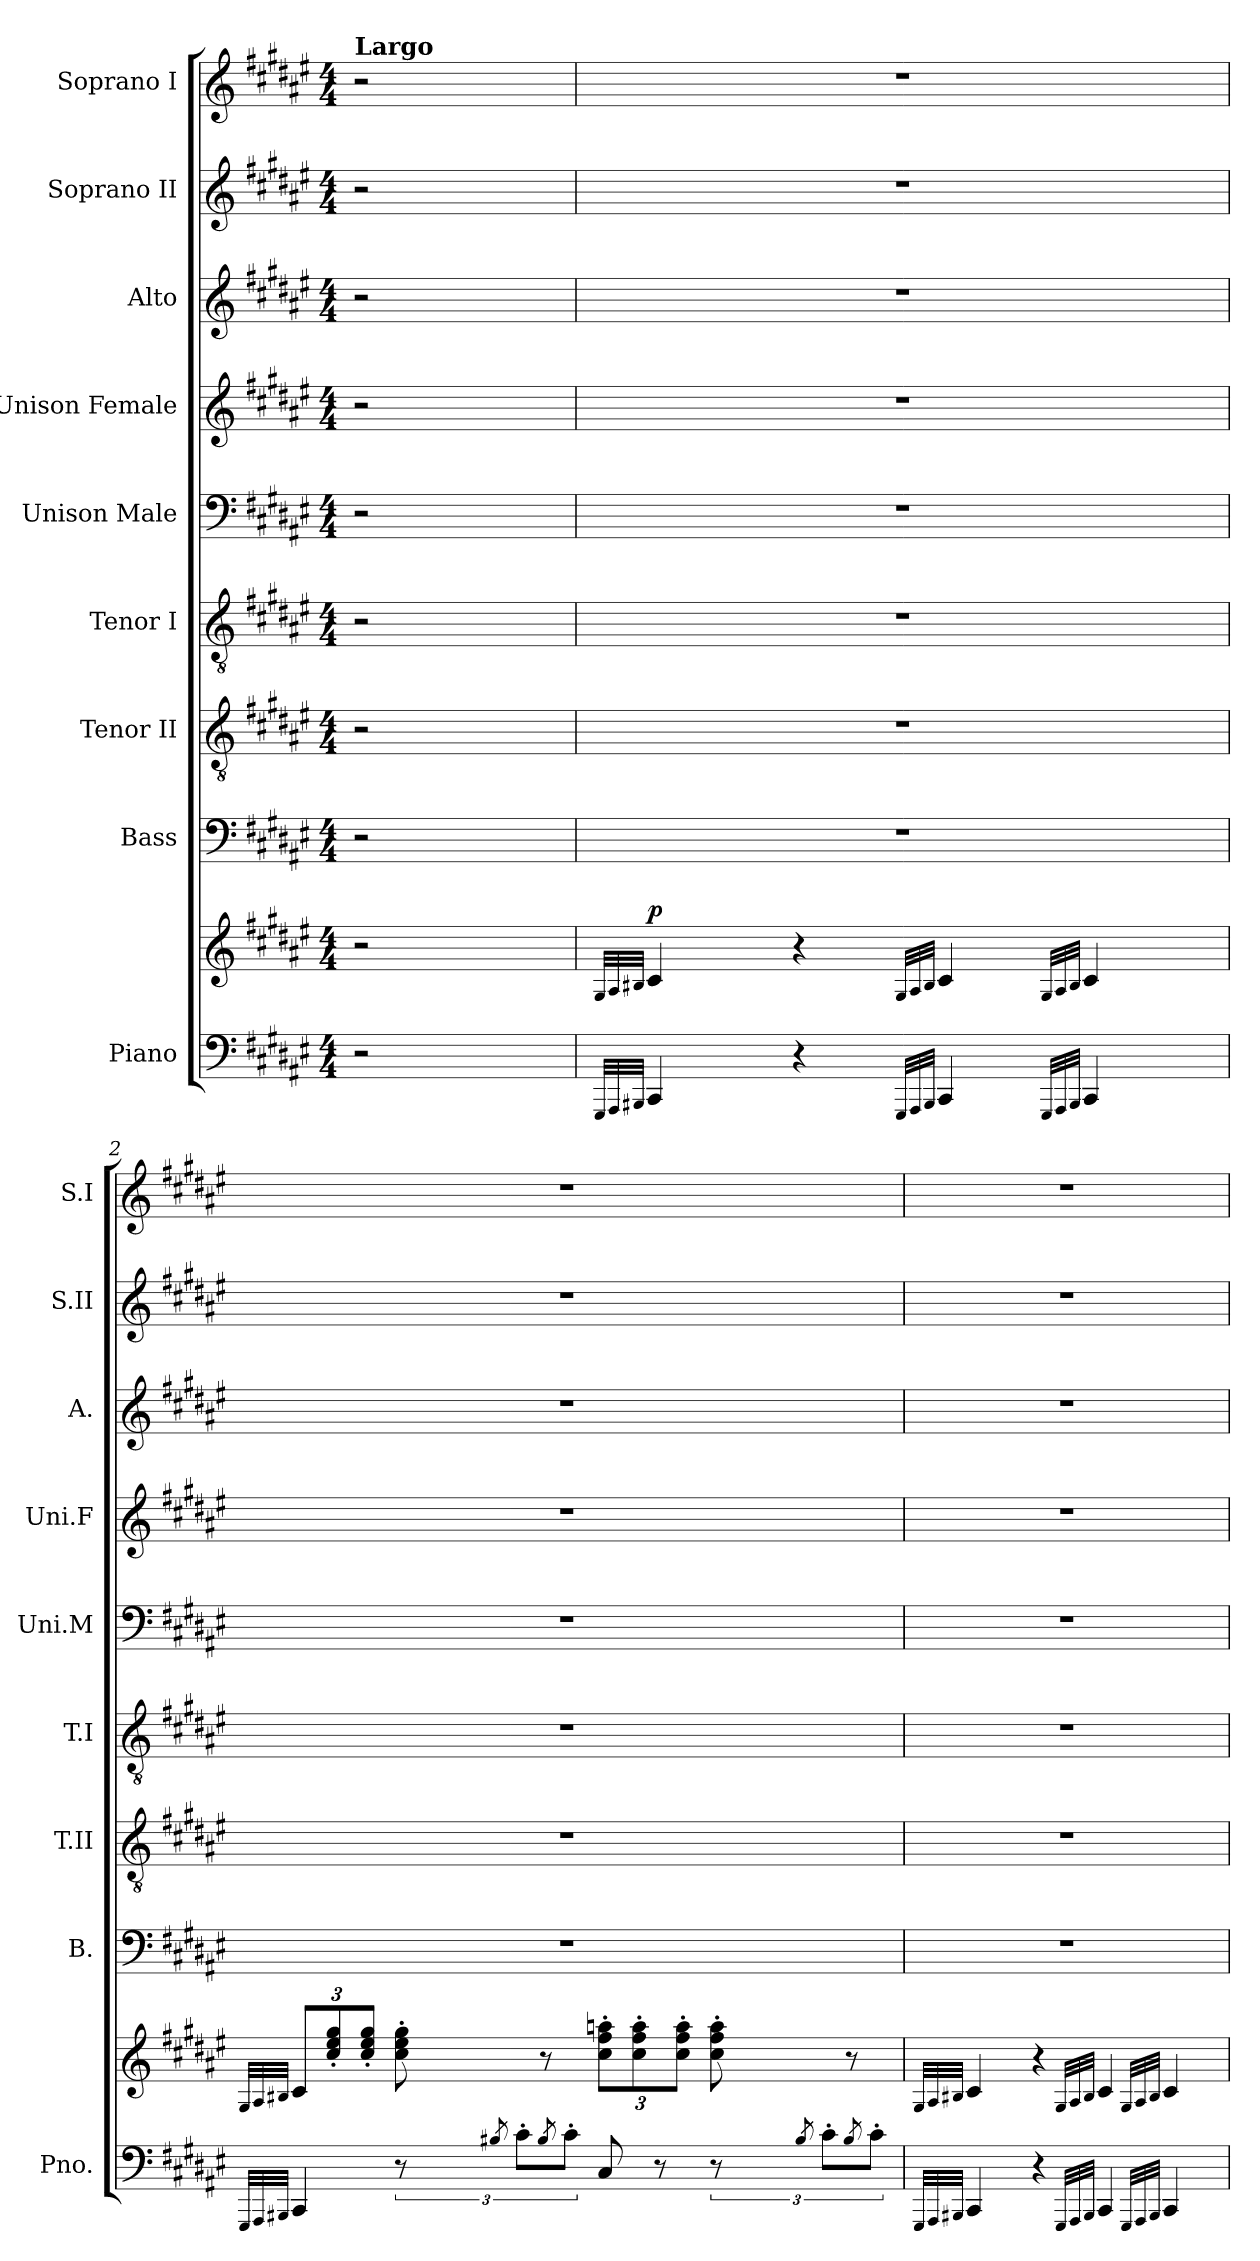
**kern	**kern	**dynam	**kern	**kern	**kern	**kern	**kern	**kern	**kern	**kern
*part9	*part9	*part9	*part8	*part7	*part6	*part5	*part4	*part3	*part2	*part1
*staff10	*staff9	*staff9/10	*staff8	*staff7	*staff6	*staff5	*staff4	*staff3	*staff2	*staff1
*I"Piano	*	*	*I"Bass	*I"Tenor II	*I"Tenor I	*I"Unison Male	*I"Unison Female	*I"Alto	*I"Soprano II	*I"Soprano I
*I'Pno.	*	*	*I'B.	*I'T.II	*I'T.I	*I'Uni.M	*I'Uni.F	*I'A.	*I'S.II	*I'S.I
*clefF4	*clefG2	*	*clefF4	*clefGv2	*clefGv2	*clefF4	*clefG2	*clefG2	*clefG2	*clefG2
*	*	*	*	*	*ITrd1c2	*ITrd1c2	*	*	*	*
*k[f#c#g#d#a#e#]	*k[f#c#g#d#a#e#]	*	*k[f#c#g#d#a#e#]	*k[f#c#g#d#a#e#]	*k[f#c#g#d#a#e#]	*k[f#c#g#d#a#e#]	*k[f#c#g#d#a#e#]	*k[f#c#g#d#a#e#]	*k[f#c#g#d#a#e#]	*k[f#c#g#d#a#e#]
*M4/4	*M4/4	*	*M4/4	*M4/4	*M4/4	*M4/4	*M4/4	*M4/4	*M4/4	*M4/4
=	=	=	=	=	=	=	=	=	=	=
!	!	!	!	!	!	!	!	!	!	!LO:TX:a:B:t=Largo
2r	2r	.	2r	2r	2r	2r	2r	2r	2r	2r
=1	=1	=1	=1	=1	=1	=1	=1	=1	=1	=1
32qGGG#/LLL	32qG#/LLL	.	.	.	.	.	.	.	.	.
32qAAA#/	32qA#/	.	.	.	.	.	.	.	.	.
32qBBB#X/JJJ	32qB#X/JJJ	.	.	.	.	.	.	.	.	.
!	!	!LO:DY:a	!	!	!	!	!	!	!	!
4CC#/	4c#/	p	1r	1r	1r	1r	1r	1r	1r	1r
4r	4r	.	.	.	.	.	.	.	.	.
32qGGG#/LLL	32qG#/LLL	.	.	.	.	.	.	.	.	.
32qAAA#/	32qA#/	.	.	.	.	.	.	.	.	.
32qBBB#/JJJ	32qB#/JJJ	.	.	.	.	.	.	.	.	.
4CC#/	4c#/	.	.	.	.	.	.	.	.	.
32qGGG#/LLL	32qG#/LLL	.	.	.	.	.	.	.	.	.
32qAAA#/	32qA#/	.	.	.	.	.	.	.	.	.
32qBBB#/JJJ	32qB#/JJJ	.	.	.	.	.	.	.	.	.
4CC#/	4c#/	.	.	.	.	.	.	.	.	.
=2	=2	=2	=2	=2	=2	=2	=2	=2	=2	=2
32qGGG#/LLL	32qG#/LLL	.	.	.	.	.	.	.	.	.
32qAAA#/	32qA#/	.	.	.	.	.	.	.	.	.
32qBBB#X/JJJ	32qB#X/JJJ	.	.	.	.	.	.	.	.	.
*	*Xbrackettup	*	*	*	*	*	*	*	*	*
4CC#/	12c#/L	.	1r	1r	1r	1r	1r	1r	1r	1r
.	12cc#/' 12ee#/' 12gg#/'	.	.	.	.	.	.	.	.	.
.	12cc#/' 12ee#/' 12gg#/'J	.	.	.	.	.	.	.	.	.
12r	8cc#\' 8ee#\' 8gg#\'	.	.	.	.	.	.	.	.	.
[8qB#X/	.	.	.	.	.	.	.	.	.	.
12c#'\L	.	.	.	.	.	.	.	.	.	.
.	8r	.	.	.	.	.	.	.	.	.
[8qB#/	.	.	.	.	.	.	.	.	.	.
12c#'\J	.	.	.	.	.	.	.	.	.	.
8C#/	12cc#\' 12ff#\' 12aan\'L	.	.	.	.	.	.	.	.	.
.	12cc#\' 12ff#\' 12aa\'	.	.	.	.	.	.	.	.	.
8r	.	.	.	.	.	.	.	.	.	.
.	12cc#\' 12ff#\' 12aa\'J	.	.	.	.	.	.	.	.	.
12r	8cc#\' 8ff#\' 8aa\'	.	.	.	.	.	.	.	.	.
[8qB#/	.	.	.	.	.	.	.	.	.	.
12c#'\L	.	.	.	.	.	.	.	.	.	.
.	8r	.	.	.	.	.	.	.	.	.
[8qB#/	.	.	.	.	.	.	.	.	.	.
12c#'\J	.	.	.	.	.	.	.	.	.	.
=3	=3	=3	=3	=3	=3	=3	=3	=3	=3	=3
32qGGG#/LLL	32qG#/LLL	.	.	.	.	.	.	.	.	.
32qAAA#/	32qA#/	.	.	.	.	.	.	.	.	.
32qBBB#X/JJJ	32qB#X/JJJ	.	.	.	.	.	.	.	.	.
4CC#/	4c#/	.	1r	1r	1r	1r	1r	1r	1r	1r
4r	4r	.	.	.	.	.	.	.	.	.
32qGGG#/LLL	32qG#/LLL	.	.	.	.	.	.	.	.	.
32qAAA#/	32qA#/	.	.	.	.	.	.	.	.	.
32qBBB#/JJJ	32qB#/JJJ	.	.	.	.	.	.	.	.	.
4CC#/	4c#/	.	.	.	.	.	.	.	.	.
32qGGG#/LLL	32qG#/LLL	.	.	.	.	.	.	.	.	.
32qAAA#/	32qA#/	.	.	.	.	.	.	.	.	.
32qBBB#/JJJ	32qB#/JJJ	.	.	.	.	.	.	.	.	.
4CC#/	4c#/	.	.	.	.	.	.	.	.	.
=	=	=	=	=	=	=	=	=	=	=
*-	*-	*-	*-	*-	*-	*-	*-	*-	*-	*-
